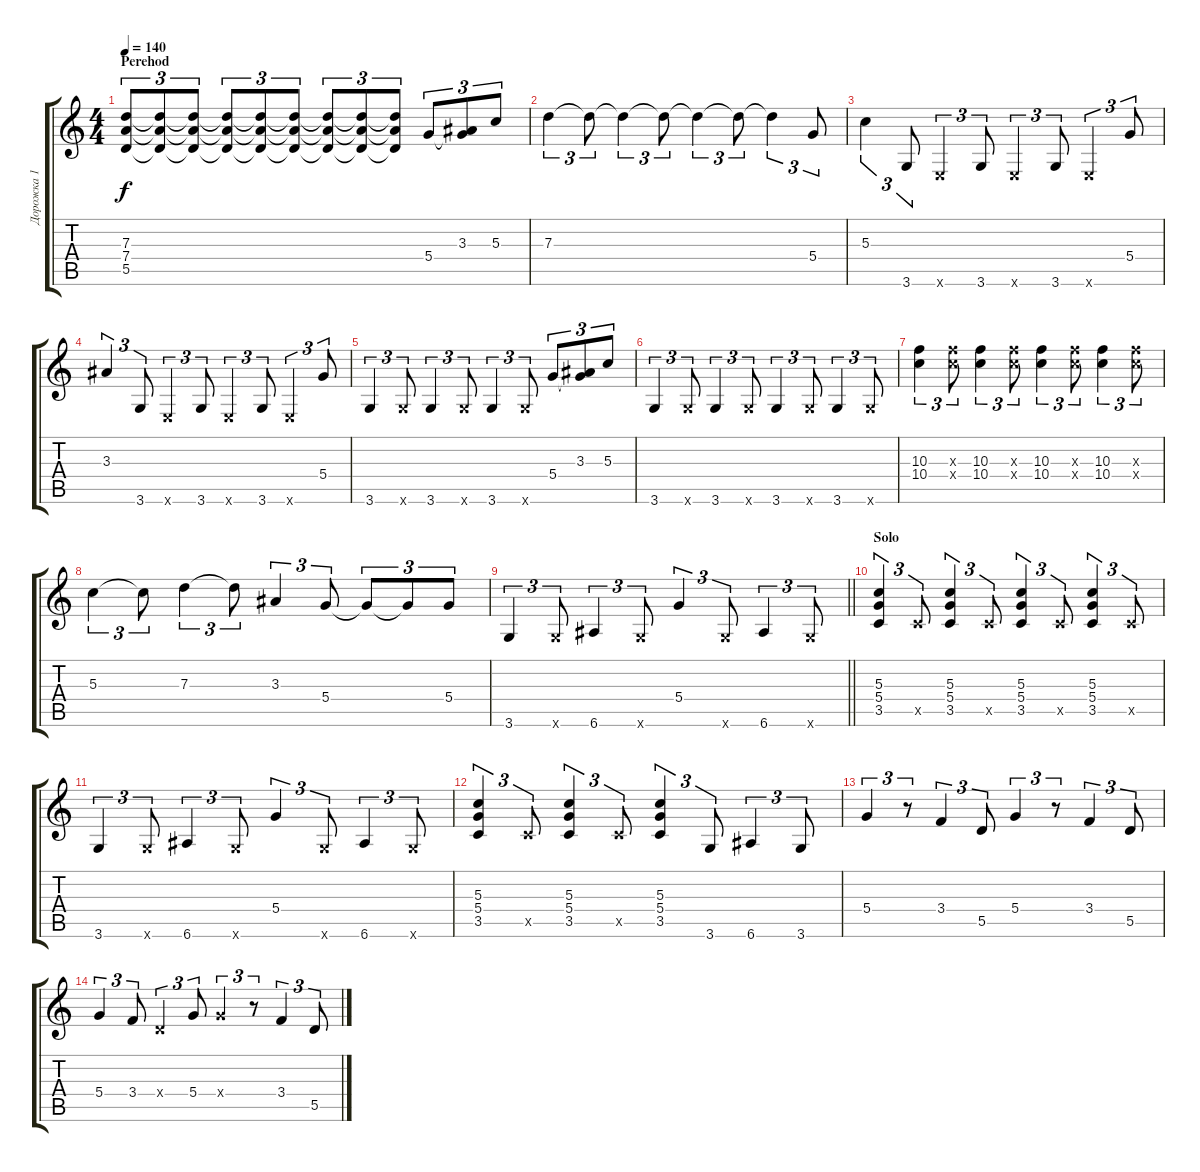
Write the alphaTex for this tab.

\track ("Дорожка 1" "Дорожка 1") {instrument overdrivenguitar}
\staff {score tabs}
\tuning (E4 B3 G3 D3 A2 E2) {hide}
\ts (4 4)
\section ("" "Perehod")
\tempo 140
\clef g2
\ks c
(7.3 7.4 5.5).8{tu (3 2) dy f} (7.3{t} 7.4{t} 5.5{t}).8{tu (3 2)} (7.3{t} 7.4{t} 5.5{t}).8{tu (3 2)} (7.3{t} 7.4{t} 5.5{t}).8{tu (3 2)} (7.3{t} 7.4{t} 5.5{t}).8{tu (3 2)} (7.3{t} 7.4{t} 5.5{t}).8{tu (3 2)} (7.3{t} 7.4{t} 5.5{t}).8{tu (3 2)} (7.3{t} 7.4{t} 5.5{t}).8{tu (3 2)} (7.3{t} 7.4{t} 5.5{t}).8{tu (3 2)} 5.4.8{tu (3 2)} (3.3 5.4{t}).8{tu (3 2)} 5.3.8{tu (3 2)} |
7.3.4{tu (3 2)} 7.3{t}.8{tu (3 2)} 7.3{t}.4{tu (3 2)} 7.3{t}.8{tu (3 2)} 7.3{t}.4{tu (3 2)} 7.3{t}.8{tu (3 2)} 7.3{t}.4{tu (3 2)} 5.4.8{tu (3 2)} |
5.3.4{tu (3 2)} 3.6.8{tu (3 2)} 0.6{x}.4{tu (3 2)} 3.6.8{tu (3 2)} 0.6{x}.4{tu (3 2)} 3.6.8{tu (3 2)} 0.6{x}.4{tu (3 2)} 5.4.8{tu (3 2)} |
3.3.4{tu (3 2)} 3.6.8{tu (3 2)} 0.6{x}.4{tu (3 2)} 3.6.8{tu (3 2)} 0.6{x}.4{tu (3 2)} 3.6.8{tu (3 2)} 0.6{x}.4{tu (3 2)} 5.4.8{tu (3 2)} |
3.6.4{tu (3 2)} 3.6{x}.8{tu (3 2)} 3.6.4{tu (3 2)} 3.6{x}.8{tu (3 2)} 3.6.4{tu (3 2)} 3.6{x}.8{tu (3 2)} 5.4.8{tu (3 2)} (3.3 5.4{t}).8{tu (3 2)} 5.3.8{tu (3 2)} |
3.6.4{tu (3 2)} 3.6{x}.8{tu (3 2)} 3.6.4{tu (3 2)} 3.6{x}.8{tu (3 2)} 3.6.4{tu (3 2)} 3.6{x}.8{tu (3 2)} 3.6.4{tu (3 2)} 3.6{x}.8{tu (3 2)} |
(10.3 10.4).4{tu (3 2)} (10.3{x} 10.4{x}).8{tu (3 2)} (10.3 10.4).4{tu (3 2)} (10.3{x} 10.4{x}).8{tu (3 2)} (10.3 10.4).4{tu (3 2)} (10.3{x} 10.4{x}).8{tu (3 2)} (10.3 10.4).4{tu (3 2)} (10.3{x} 10.4{x}).8{tu (3 2)} |
5.3.4{tu (3 2)} 5.3{t}.8{tu (3 2)} 7.3.4{tu (3 2)} 7.3{t}.8{tu (3 2)} 3.3.4{tu (3 2)} 5.4.8{tu (3 2)} 5.4{t}.8{tu (3 2)} 5.4{t}.8{tu (3 2)} 5.4.8{tu (3 2)} |
\barLineRight lightlight
3.6.4{tu (3 2)} 3.6{x}.8{tu (3 2)} 6.6.4{tu (3 2)} 3.6{x}.8{tu (3 2)} 5.4.4{tu (3 2)} 3.6{x}.8{tu (3 2)} 6.6.4{tu (3 2)} 3.6{x}.8{tu (3 2)} |
\section ("" "Solo")
(5.3 5.4 3.5).4{tu (3 2)} 3.5{x}.8{tu (3 2)} (5.3 5.4 3.5).4{tu (3 2)} 3.5{x}.8{tu (3 2)} (5.3 5.4 3.5).4{tu (3 2)} 3.5{x}.8{tu (3 2)} (5.3 5.4 3.5).4{tu (3 2)} 3.5{x}.8{tu (3 2)} |
3.6.4{tu (3 2)} 3.6{x}.8{tu (3 2)} 6.6.4{tu (3 2)} 3.6{x}.8{tu (3 2)} 5.4.4{tu (3 2)} 3.6{x}.8{tu (3 2)} 6.6.4{tu (3 2)} 3.6{x}.8{tu (3 2)} |
(5.3 5.4 3.5).4{tu (3 2)} 3.5{x}.8{tu (3 2)} (5.3 5.4 3.5).4{tu (3 2)} 3.5{x}.8{tu (3 2)} (5.3 5.4 3.5).4{tu (3 2)} 3.6.8{tu (3 2)} 6.6.4{tu (3 2)} 3.6.8{tu (3 2)} |
5.4.4{tu (3 2)} r.8{tu (3 2)} 3.4.4{tu (3 2)} 5.5.8{tu (3 2)} 5.4.4{tu (3 2)} r.8{tu (3 2)} 3.4.4{tu (3 2)} 5.5.8{tu (3 2)} |
5.4.4{tu (3 2)} 3.4.8{tu (3 2)} 0.4{x}.4{tu (3 2)} 5.4.8{tu (3 2)} 5.4{x}.4{tu (3 2)} r.8{tu (3 2)} 3.4.4{tu (3 2)} 5.5.8{tu (3 2)}
